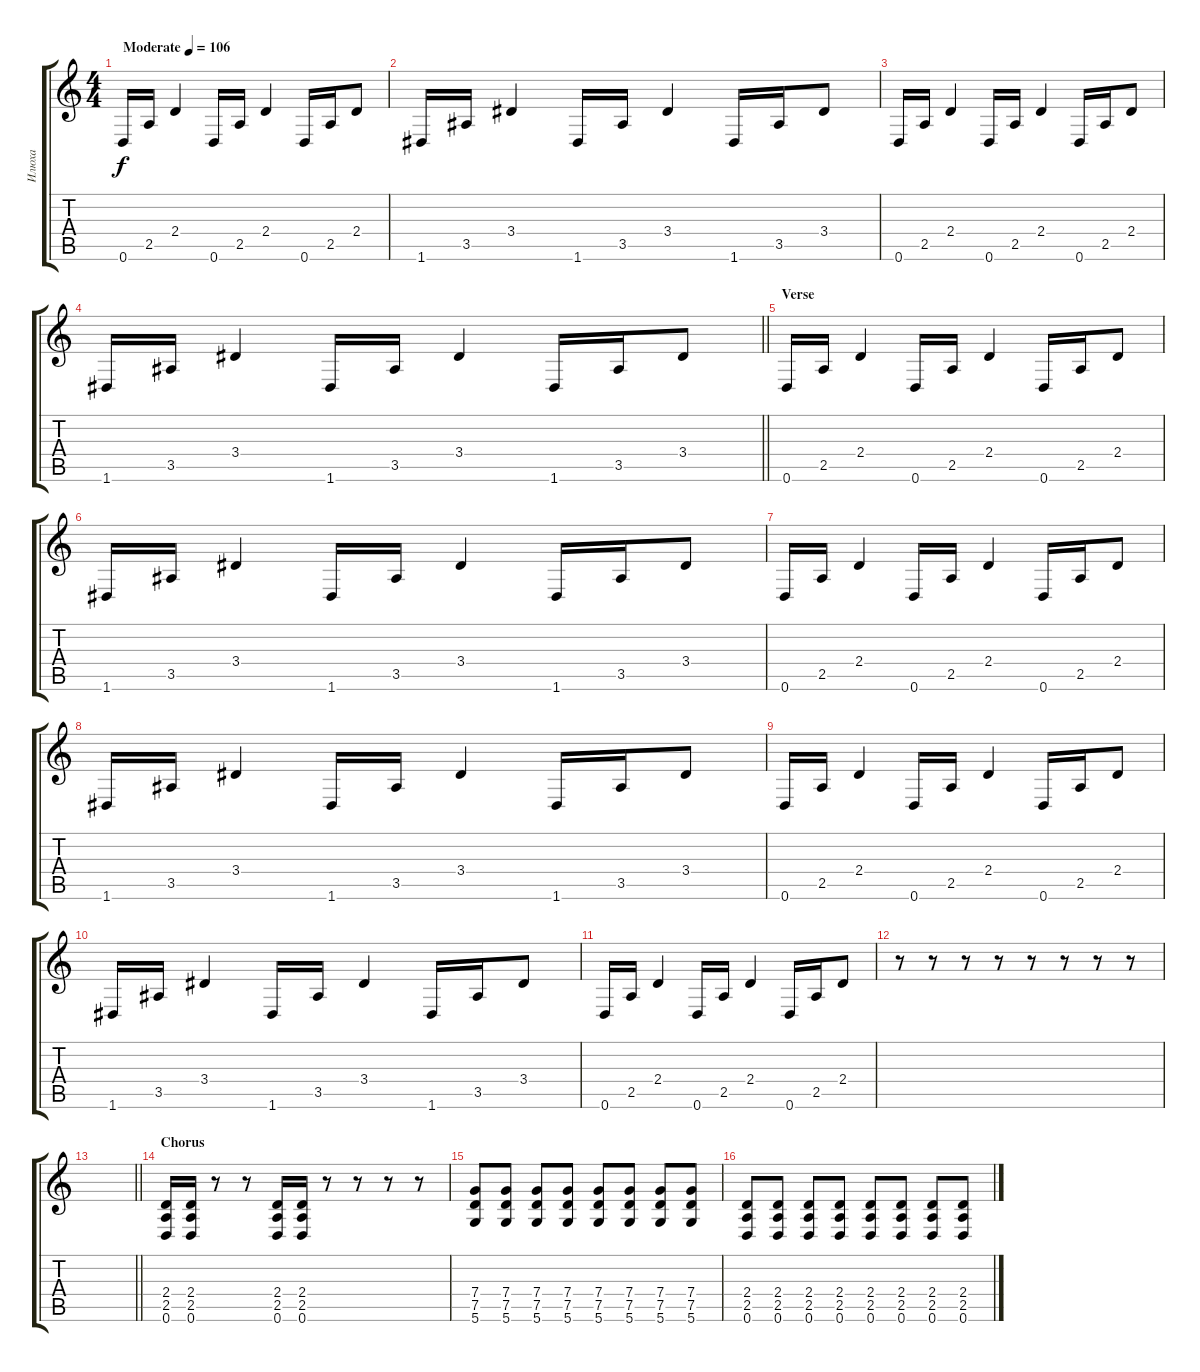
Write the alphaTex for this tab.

\track ("Илюха" "Илюха") {instrument acousticguitarsteel}
\staff {score tabs}
\tuning (D4 A3 F3 C3 G2 D2) {hide}
\ts (4 4)
\tempo (106 "Moderate")
\clef g2
\ks c
0.6.16{dy f instrument acousticguitarsteel} 2.5.16 2.4.4 0.6.16 2.5.16 2.4.4 0.6.16 2.5.16 2.4.8 |
1.6.16 3.5.16 3.4.4 1.6.16 3.5.16 3.4.4 1.6.16 3.5.16 3.4.8 |
0.6.16 2.5.16 2.4.4 0.6.16 2.5.16 2.4.4 0.6.16 2.5.16 2.4.8 |
\barLineRight lightlight
1.6.16 3.5.16 3.4.4 1.6.16 3.5.16 3.4.4 1.6.16 3.5.16 3.4.8 |
\section ("" "Verse")
0.6.16 2.5.16 2.4.4 0.6.16 2.5.16 2.4.4 0.6.16 2.5.16 2.4.8 |
1.6.16 3.5.16 3.4.4 1.6.16 3.5.16 3.4.4 1.6.16 3.5.16 3.4.8 |
0.6.16 2.5.16 2.4.4 0.6.16 2.5.16 2.4.4 0.6.16 2.5.16 2.4.8 |
1.6.16 3.5.16 3.4.4 1.6.16 3.5.16 3.4.4 1.6.16 3.5.16 3.4.8 |
0.6.16 2.5.16 2.4.4 0.6.16 2.5.16 2.4.4 0.6.16 2.5.16 2.4.8 |
1.6.16 3.5.16 3.4.4 1.6.16 3.5.16 3.4.4 1.6.16 3.5.16 3.4.8 |
0.6.16 2.5.16 2.4.4 0.6.16 2.5.16 2.4.4 0.6.16 2.5.16 2.4.8 |
r.8{instrument distortionguitar} r.8 r.8 r.8 r.8 r.8 r.8 r.8 |
\barLineRight lightlight
|
\section ("" "Chorus")
(2.4 2.5 0.6).16 (2.4 2.5 0.6).16 r.8 r.8 (2.4 2.5 0.6).16 (2.4 2.5 0.6).16 r.8 r.8 r.8 r.8 |
(7.4 7.5 5.6).8 (7.4 7.5 5.6).8 (7.4 7.5 5.6).8 (7.4 7.5 5.6).8 (7.4 7.5 5.6).8 (7.4 7.5 5.6).8 (7.4 7.5 5.6).8 (7.4 7.5 5.6).8 |
(2.4 2.5 0.6).8 (2.4 2.5 0.6).8 (2.4 2.5 0.6).8 (2.4 2.5 0.6).8 (2.4 2.5 0.6).8 (2.4 2.5 0.6).8 (2.4 2.5 0.6).8 (2.4 2.5 0.6).8
